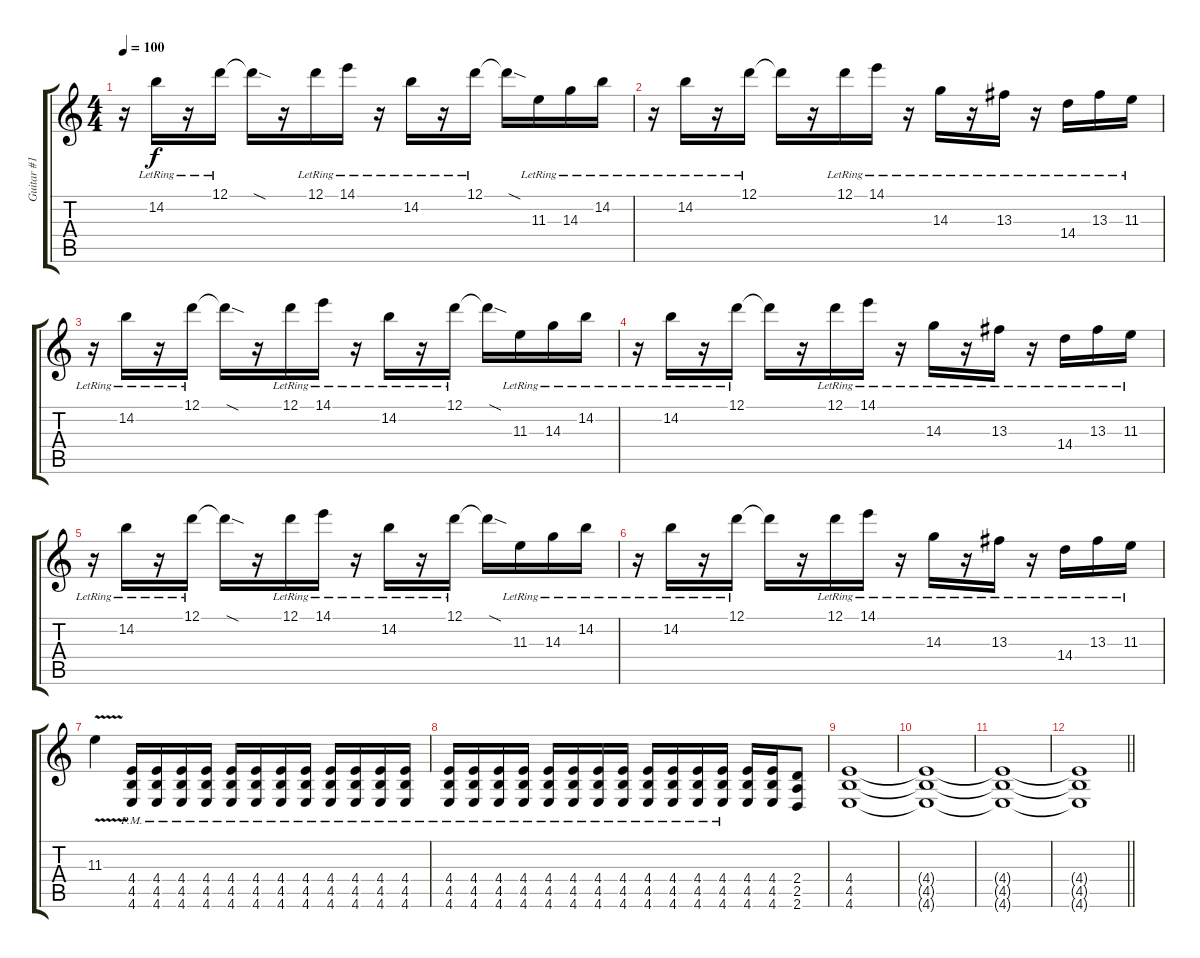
\track ("Guitar #1" "Guitar #1") {instrument distortionguitar}
\staff {score tabs}
\tuning (D4 A3 F3 C3 G2 C2) {hide}
\ts (4 4)
\tempo 100
\clef g2
\ks c
r.16{dy f} 14.2{lr}.16 r.16 12.1{lr}.16 12.1{sod t}.16 r.16 12.1{lr}.16 14.1{lr}.16 r.16 14.2{lr}.16 r.16 12.1{lr}.16 12.1{sod t}.16 11.3{lr}.16 14.3{lr}.16 14.2{lr}.16 |
r.16 14.2{lr}.16 r.16 12.1{lr}.16 12.1{t}.16 r.16 12.1{lr}.16 14.1{lr}.16 r.16 14.3{lr}.16 r.16 13.3{lr}.16 r.16 14.4{lr}.16 13.3{lr}.16 11.3{lr}.16 |
r.16 14.2{lr}.16 r.16 12.1{lr}.16 12.1{sod t}.16 r.16 12.1{lr}.16 14.1{lr}.16 r.16 14.2{lr}.16 r.16 12.1{lr}.16 12.1{sod t}.16 11.3{lr}.16 14.3{lr}.16 14.2{lr}.16 |
r.16 14.2{lr}.16 r.16 12.1{lr}.16 12.1{t}.16 r.16 12.1{lr}.16 14.1{lr}.16 r.16 14.3{lr}.16 r.16 13.3{lr}.16 r.16 14.4{lr}.16 13.3{lr}.16 11.3{lr}.16 |
r.16 14.2{lr}.16 r.16 12.1{lr}.16 12.1{sod t}.16 r.16 12.1{lr}.16 14.1{lr}.16 r.16 14.2{lr}.16 r.16 12.1{lr}.16 12.1{sod t}.16 11.3{lr}.16 14.3{lr}.16 14.2{lr}.16 |
r.16 14.2{lr}.16 r.16 12.1{lr}.16 12.1{t}.16 r.16 12.1{lr}.16 14.1{lr}.16 r.16 14.3{lr}.16 r.16 13.3{lr}.16 r.16 14.4{lr}.16 13.3{lr}.16 11.3{lr}.16 |
11.3{v}.4 (4.4{pm} 4.5{pm} 4.6{pm}).16 (4.4{pm} 4.5{pm} 4.6{pm}).16 (4.4{pm} 4.5{pm} 4.6{pm}).16 (4.4{pm} 4.5{pm} 4.6{pm}).16 (4.4{pm} 4.5{pm} 4.6{pm}).16 (4.4{pm} 4.5{pm} 4.6{pm}).16 (4.4{pm} 4.5{pm} 4.6{pm}).16 (4.4{pm} 4.5{pm} 4.6{pm}).16 (4.4{pm} 4.5{pm} 4.6{pm}).16 (4.4{pm} 4.5{pm} 4.6{pm}).16 (4.4{pm} 4.5{pm} 4.6{pm}).16 (4.4{pm} 4.5{pm} 4.6{pm}).16 |
(4.4{pm} 4.5{pm} 4.6{pm}).16 (4.4{pm} 4.5{pm} 4.6{pm}).16 (4.4{pm} 4.5{pm} 4.6{pm}).16 (4.4{pm} 4.5{pm} 4.6{pm}).16 (4.4{pm} 4.5{pm} 4.6{pm}).16 (4.4{pm} 4.5{pm} 4.6{pm}).16 (4.4{pm} 4.5{pm} 4.6{pm}).16 (4.4{pm} 4.5{pm} 4.6{pm}).16 (4.4{pm} 4.5{pm} 4.6{pm}).16 (4.4{pm} 4.5{pm} 4.6{pm}).16 (4.4{pm} 4.5{pm} 4.6{pm}).16 (4.4 4.5 4.6{pm}).16 (4.4 4.5 4.6).16 (4.4 4.5 4.6).16 (2.4 2.5 2.6).8 |
(4.4 4.5 4.6).1 |
(4.4{t} 4.5{t} 4.6{t}).1 |
(4.4{t} 4.5{t} 4.6{t}).1 |
\barLineRight lightlight
(4.4{t} 4.5{t} 4.6{t}).1
